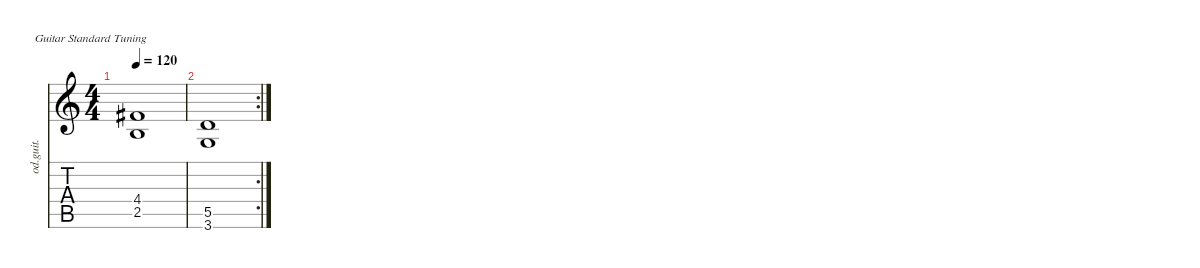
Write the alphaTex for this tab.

\defaultSystemsLayout 4
\hideDynamics
\bracketExtendMode nobrackets
\otherSystemsTrackNameOrientation horizontal
\track ("Overdriven Guitar" "od.guit.") {instrument overdrivenguitar}
\staff {score tabs}
\tuning (E4 B3 G3 D3 A2 E2)
\ts (4 4)
\tempo 120
\clef g2
\ks c
(2.5 4.4{acc #}).1{dy mf beam Up} |
\rc 2
(3.6 5.5).1{beam Up}
